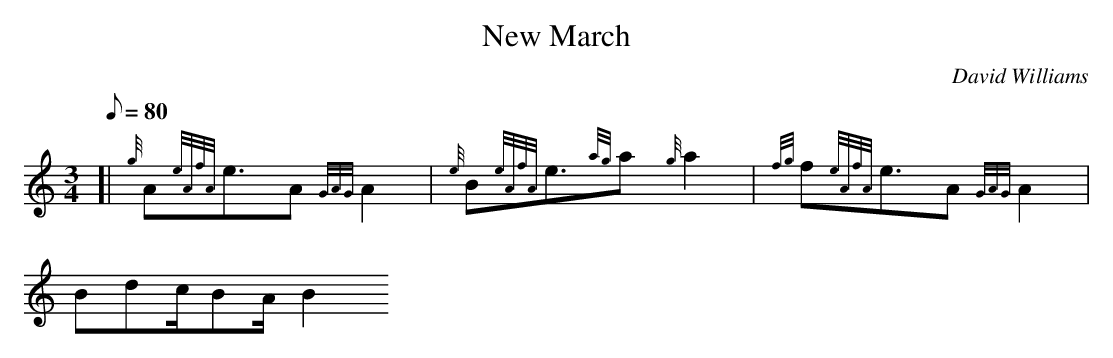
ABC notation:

X:1
T:New March
M:3/4
L:1/8
Q:80
C:David Williams
K:HP
[| {g}A{eAfA}e3/2A{GAG}A2|
{e}B{eAfA}e3/2{ag}a{g}a2|
{fg}f{eAfA}e3/2A{GAG}A2|  !
Bdc/2BA/2B2

